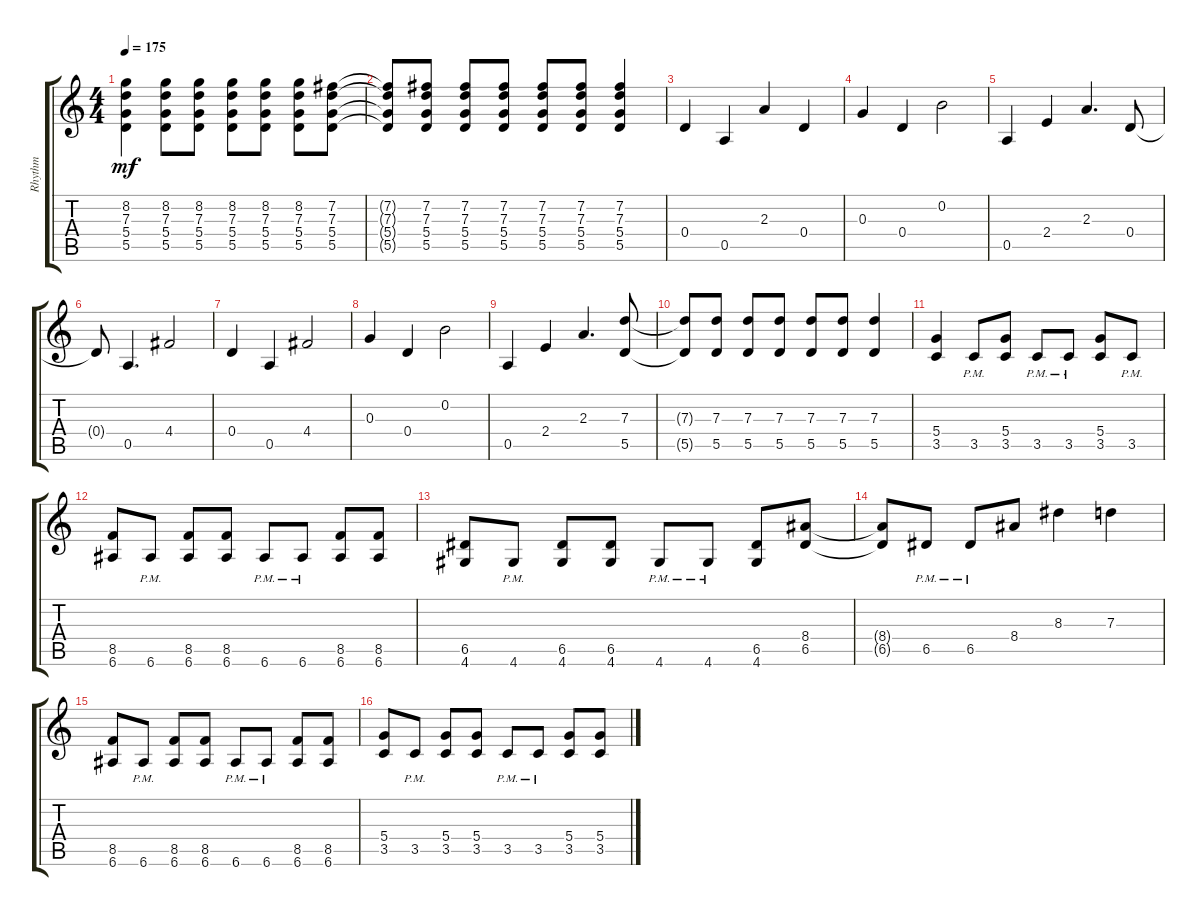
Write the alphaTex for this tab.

\track ("Rhythm" "Rhythm") {instrument overdrivenguitar}
\staff {score tabs}
\tuning (E4 B3 G3 D3 A2 E2) {hide}
\ts (4 4)
\tempo 175
\clef g2
\ks c
(8.2 7.3 5.4 5.5).4{dy mf} (8.2 7.3 5.4 5.5).8 (8.2 7.3 5.4 5.5).8 (8.2 7.3 5.4 5.5).8 (8.2 7.3 5.4 5.5).8 (8.2 7.3 5.4 5.5).8 (7.2 7.3 5.4 5.5).8 |
(7.2{t} 7.3{t} 5.4{t} 5.5{t}).8 (7.2 7.3 5.4 5.5).8 (7.2 7.3 5.4 5.5).8 (7.2 7.3 5.4 5.5).8 (7.2 7.3 5.4 5.5).8 (7.2 7.3 5.4 5.5).8 (7.2 7.3 5.4 5.5).4 |
0.4.4 0.5.4 2.3.4 0.4.4 |
0.3.4 0.4.4 0.2.2 |
0.5.4 2.4.4 2.3.4{d} 0.4.8 |
0.4{t}.8 0.5.4{d} 4.4.2 |
0.4.4 0.5.4 4.4.2 |
0.3.4 0.4.4 0.2.2 |
0.5.4 2.4.4 2.3.4{d} (7.3 5.5).8 |
(7.3{t} 5.5{t}).8 (7.3 5.5).8 (7.3 5.5).8 (7.3 5.5).8 (7.3 5.5).8 (7.3 5.5).8 (7.3 5.5).4 |
(5.4 3.5).4 3.5{pm}.8 (5.4 3.5).8 3.5{pm}.8 3.5{pm}.8 (5.4 3.5).8 3.5{pm}.8 |
(8.5 6.6).8 6.6{pm}.8 (8.5 6.6).8 (8.5 6.6).8 6.6{pm}.8 6.6{pm}.8 (8.5 6.6).8 (8.5 6.6).8 |
(6.5 4.6).8 4.6{pm}.8 (6.5 4.6).8 (6.5 4.6).8 4.6{pm}.8 4.6{pm}.8 (6.5 4.6).8 (8.4 6.5).8 |
(8.4{t} 6.5{t}).8 6.5{pm}.8 6.5{pm}.8 8.4.8 8.3.4 7.3.4 |
(8.5 6.6).8 6.6{pm}.8 (8.5 6.6).8 (8.5 6.6).8 6.6{pm}.8 6.6{pm}.8 (8.5 6.6).8 (8.5 6.6).8 |
(5.4 3.5).8 3.5{pm}.8 (5.4 3.5).8 (5.4 3.5).8 3.5{pm}.8 3.5{pm}.8 (5.4 3.5).8 (5.4 3.5).8
